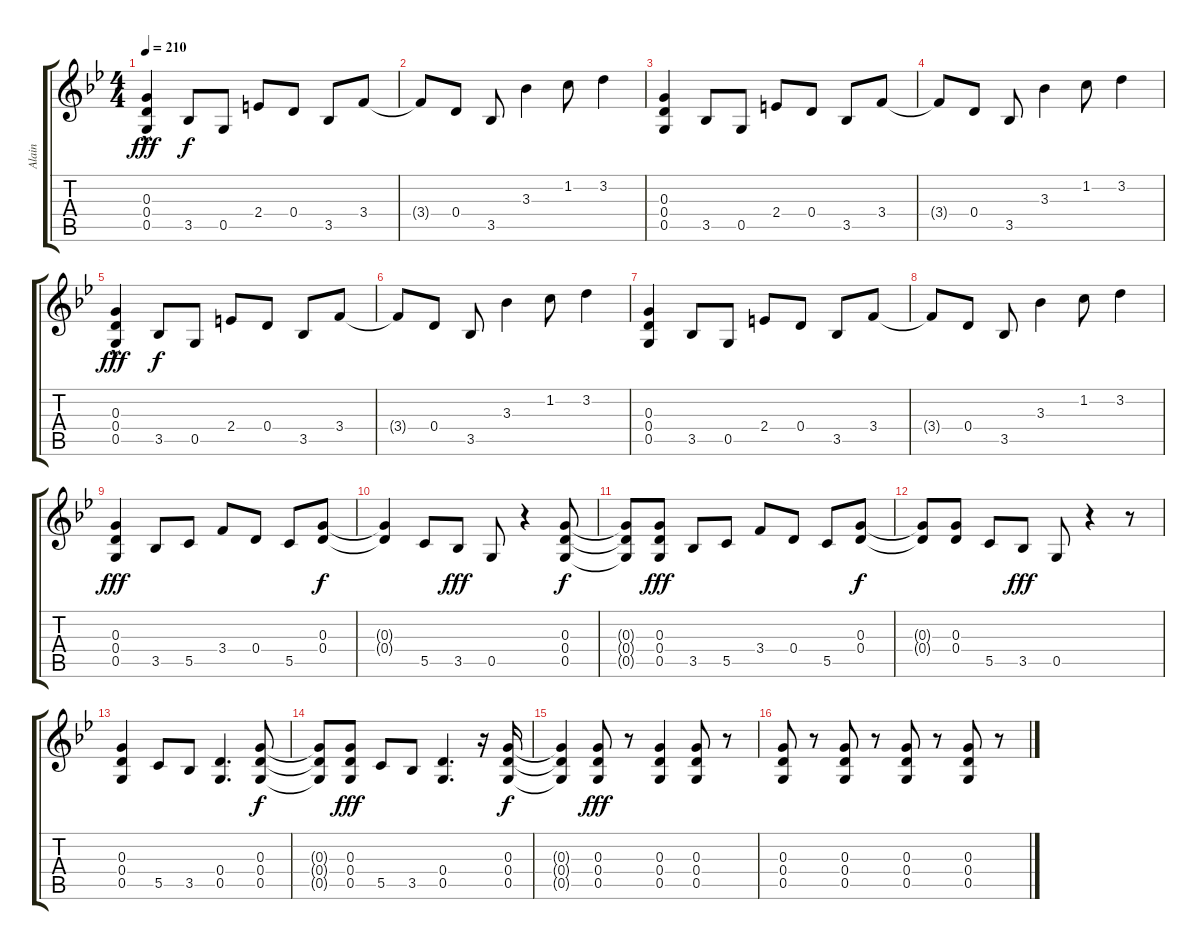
\track ("Alain" "Alain") {instrument overdrivenguitar}
\staff {score tabs}
\tuning (D4 B3 G3 D3 G2 D2) {hide}
\ts (4 4)
\tempo 210
\clef g2
\ks gminor
(0.3 0.4 0.5{hac}).4{dy fff} 3.5.8{dy f} 0.5.8 2.4.8 0.4.8 3.5.8 3.4.8 |
3.4{t}.8 0.4.8 3.5.8 3.3.4 1.2.8 3.2.4 |
(0.3 0.4 0.5).4 3.5.8 0.5.8 2.4.8 0.4.8 3.5.8 3.4.8 |
3.4{t}.8 0.4.8 3.5.8 3.3.4 1.2.8 3.2.4 |
(0.3 0.4 0.5{hac}).4{dy fff} 3.5.8{dy f} 0.5.8 2.4.8 0.4.8 3.5.8 3.4.8 |
3.4{t}.8 0.4.8 3.5.8 3.3.4 1.2.8 3.2.4 |
(0.3 0.4 0.5).4 3.5.8 0.5.8 2.4.8 0.4.8 3.5.8 3.4.8 |
3.4{t}.8 0.4.8 3.5.8 3.3.4 1.2.8 3.2.4 |
(0.3 0.4 0.5).4{dy fff} 3.5.8 5.5.8 3.4.8 0.4.8 5.5.8 (0.3 0.4).8{dy f} |
(0.3{t} 0.4{t}).4 5.5.8 3.5.8{dy fff} 0.5.8 r.4 (0.3 0.4 0.5).8{dy f} |
(0.3{t} 0.4{t} 0.5{t}).8 (0.3 0.4 0.5).8{dy fff} 3.5.8 5.5.8 3.4.8 0.4.8 5.5.8 (0.3 0.4).8{dy f} |
(0.3{t} 0.4{t}).8 (0.3 0.4).8 5.5.8 3.5.8{dy fff} 0.5.8 r.4 r.8 |
(0.3 0.4 0.5).4 5.5.8 3.5.8 (0.4 0.5).4{d} (0.3 0.4 0.5).8{dy f} |
(0.3{t} 0.4{t} 0.5{t}).8 (0.3 0.4 0.5).8{dy fff} 5.5.8 3.5.8 (0.4 0.5).4{d} r.16 (0.3 0.4 0.5).16{dy f} |
(0.3{t} 0.4{t} 0.5{t}).4 (0.3 0.4 0.5).8{dy fff} r.8 (0.3 0.4 0.5).4 (0.3 0.4 0.5).8 r.8 |
(0.3 0.4 0.5).8 r.8 (0.3 0.4 0.5).8 r.8 (0.3 0.4 0.5).8 r.8 (0.3 0.4 0.5).8 r.8
